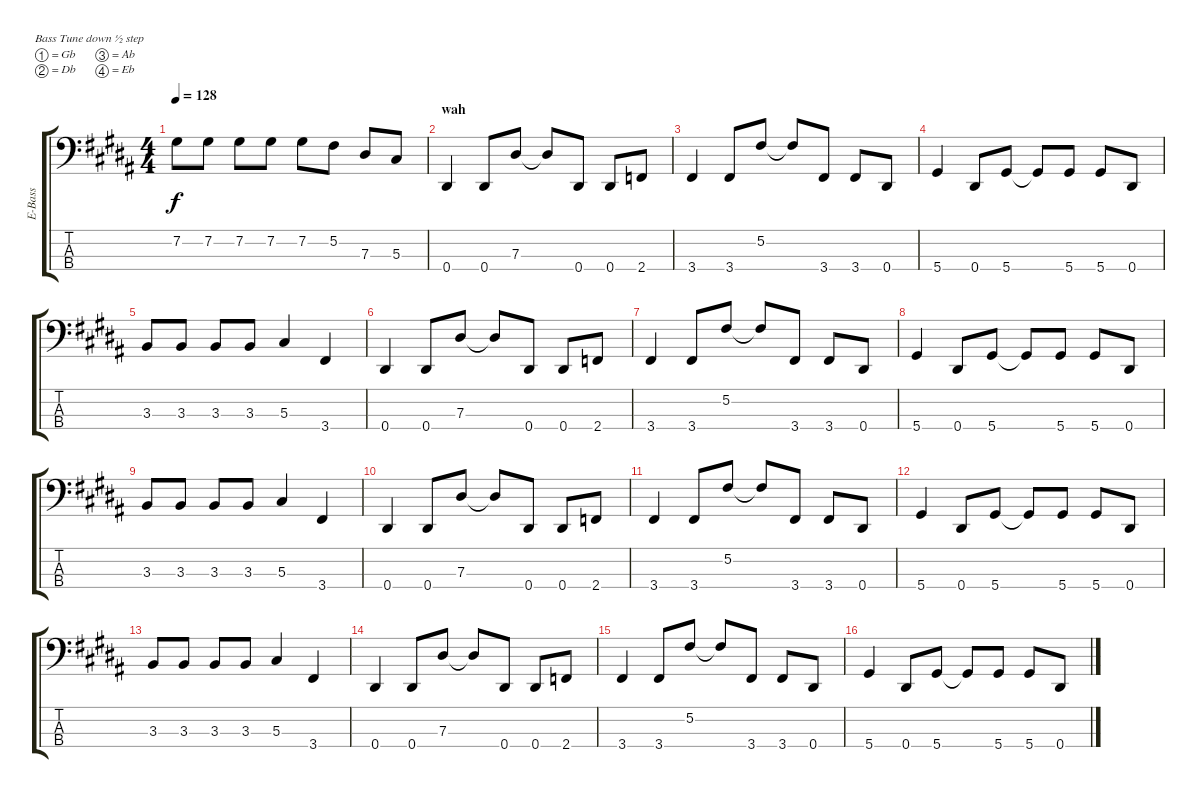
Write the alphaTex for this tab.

\bracketExtendMode groupsimilarinstruments
\otherSystemsTrackNameOrientation horizontal
\track ("Bass (Duff)" "E-Bass") {defaultSystemsLayout 4 instrument electricbasspick}
\staff {score tabs}
\tuning (Gb2 Db2 Ab1 Eb1)
\ts (4 4)
\tempo 128
\clef f4
\ks b
7.2{acc forcenatural}.8{dy f} 7.2{acc forcenatural}.8 7.2{acc forcenatural}.8 7.2{acc forcenatural}.8 7.2{acc forcenatural}.8 5.2{acc forcenatural}.8 7.3{acc forcenatural}.8 5.3{acc forcenatural}.8 |
\section ("" "wah")
0.4{acc forcenatural}.4 0.4{acc forcenatural}.8 7.3{acc forcenatural}.8 7.3{t acc forcenatural}.8 0.4{acc forcenatural}.8 0.4{acc forcenatural}.8 2.4{acc b}.8 |
3.4{acc forcenatural}.4 3.4{acc forcenatural}.8 5.2{acc forcenatural}.8 5.2{t acc forcenatural}.8 3.4{acc forcenatural}.8 3.4{acc forcenatural}.8 0.4{acc forcenatural}.8 |
5.4{acc forcenatural}.4 0.4{acc forcenatural}.8 5.4{acc forcenatural}.8 5.4{t acc forcenatural}.8 5.4{acc forcenatural}.8 5.4{acc forcenatural}.8 0.4{acc forcenatural}.8 |
3.3{acc forcenatural}.8 3.3{acc forcenatural}.8 3.3{acc forcenatural}.8 3.3{acc forcenatural}.8 5.3{acc forcenatural}.4 3.4{acc forcenatural}.4 |
0.4{acc forcenatural}.4 0.4{acc forcenatural}.8 7.3{acc forcenatural}.8 7.3{t acc forcenatural}.8 0.4{acc forcenatural}.8 0.4{acc forcenatural}.8 2.4{acc b}.8 |
3.4{acc forcenatural}.4 3.4{acc forcenatural}.8 5.2{acc forcenatural}.8 5.2{t acc forcenatural}.8 3.4{acc forcenatural}.8 3.4{acc forcenatural}.8 0.4{acc forcenatural}.8 |
5.4{acc forcenatural}.4 0.4{acc forcenatural}.8 5.4{acc forcenatural}.8 5.4{t acc forcenatural}.8 5.4{acc forcenatural}.8 5.4{acc forcenatural}.8 0.4{acc forcenatural}.8 |
3.3{acc forcenatural}.8 3.3{acc forcenatural}.8 3.3{acc forcenatural}.8 3.3{acc forcenatural}.8 5.3{acc forcenatural}.4 3.4{acc forcenatural}.4 |
0.4{acc forcenatural}.4 0.4{acc forcenatural}.8 7.3{acc forcenatural}.8 7.3{t acc forcenatural}.8 0.4{acc forcenatural}.8 0.4{acc forcenatural}.8 2.4{acc b}.8 |
3.4{acc forcenatural}.4 3.4{acc forcenatural}.8 5.2{acc forcenatural}.8 5.2{t acc forcenatural}.8 3.4{acc forcenatural}.8 3.4{acc forcenatural}.8 0.4{acc forcenatural}.8 |
5.4{acc forcenatural}.4 0.4{acc forcenatural}.8 5.4{acc forcenatural}.8 5.4{t acc forcenatural}.8 5.4{acc forcenatural}.8 5.4{acc forcenatural}.8 0.4{acc forcenatural}.8 |
3.3{acc forcenatural}.8 3.3{acc forcenatural}.8 3.3{acc forcenatural}.8 3.3{acc forcenatural}.8 5.3{acc forcenatural}.4 3.4{acc forcenatural}.4 |
0.4{acc forcenatural}.4 0.4{acc forcenatural}.8 7.3{acc forcenatural}.8 7.3{t acc forcenatural}.8 0.4{acc forcenatural}.8 0.4{acc forcenatural}.8 2.4{acc b}.8 |
3.4{acc forcenatural}.4 3.4{acc forcenatural}.8 5.2{acc forcenatural}.8 5.2{t acc forcenatural}.8 3.4{acc forcenatural}.8 3.4{acc forcenatural}.8 0.4{acc forcenatural}.8 |
5.4{acc forcenatural}.4 0.4{acc forcenatural}.8 5.4{acc forcenatural}.8 5.4{t acc forcenatural}.8 5.4{acc forcenatural}.8 5.4{acc forcenatural}.8 0.4{acc forcenatural}.8
